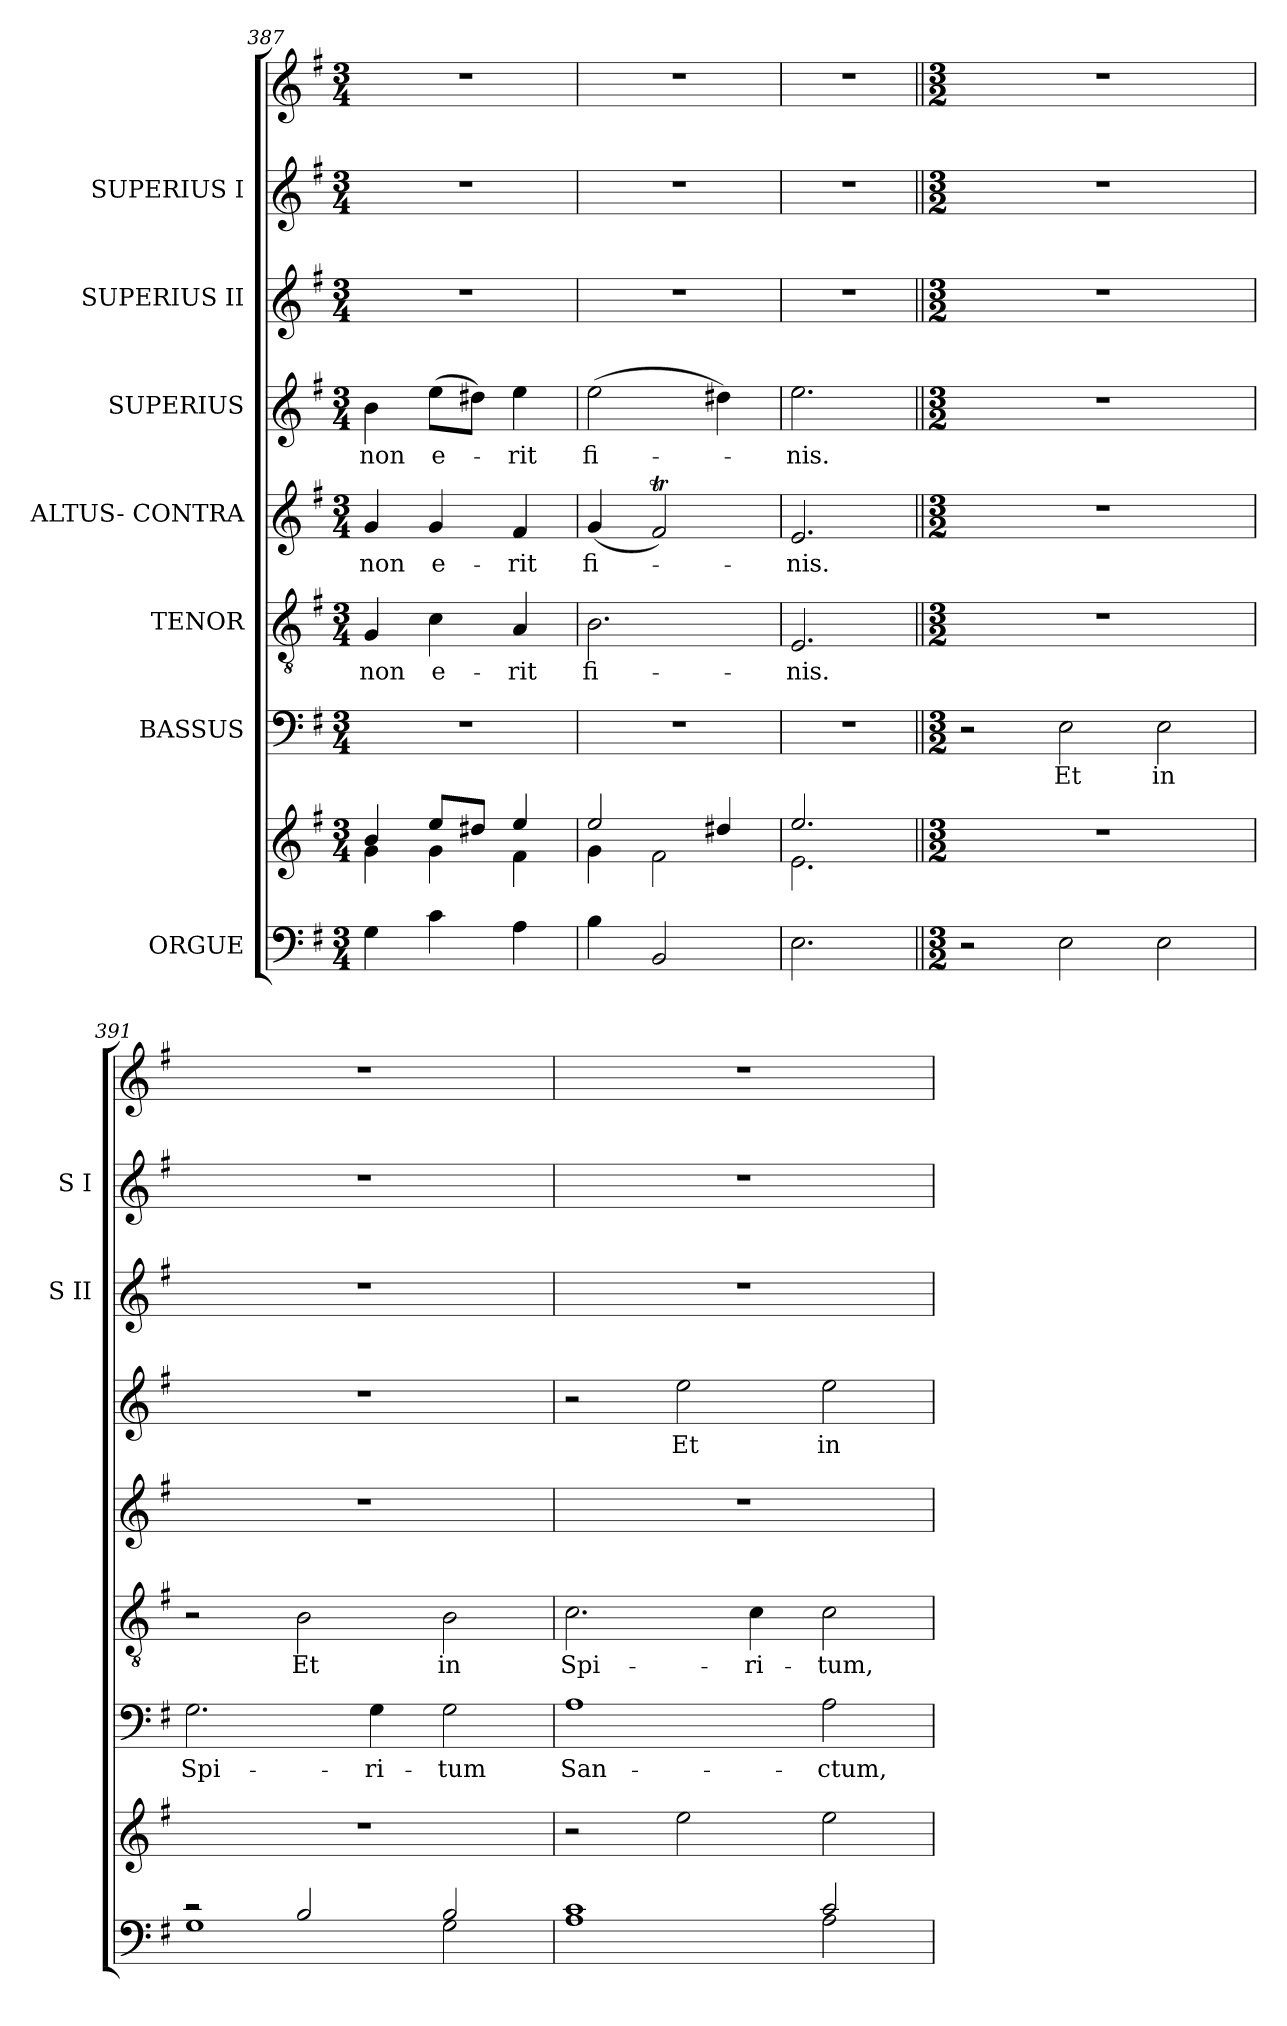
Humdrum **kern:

**kern	**kern	**kern	**text	**kern	**text	**kern	**text	**kern	**text	**kern	**kern	**kern
*part8	*part8	*part7	*part7	*part6	*part6	*part5	*part5	*part4	*part4	*part3	*part2	*part1
*staff9	*staff8	*staff7	*staff7	*staff6	*staff6	*staff5	*staff5	*staff4	*staff4	*staff3	*staff2	*staff1
*I"ORGUE	*	*I"BASSUS	*	*I"TENOR	*	*I"ALTUS- CONTRA	*	*I"SUPERIUS	*	*I"SUPERIUS II	*I"SUPERIUS I	*
*	*	*	*	*	*	*	*	*	*	*I'S II	*I'S I	*
*clefF4	*clefG2	*clefF4	*	*clefGv2	*	*clefG2	*	*clefG2	*	*clefG2	*clefG2	*clefG2
*k[f#]	*k[f#]	*k[f#]	*	*k[f#]	*	*k[f#]	*	*k[f#]	*	*k[f#]	*k[f#]	*k[f#]
*e:	*e:	*e:	*	*e:	*	*e:	*	*e:	*	*e:	*e:	*e:
*M3/4	*M3/4	*M3/4	*	*M3/4	*	*M3/4	*	*M3/4	*	*M3/4	*M3/4	*M3/4
=387	=387	=387	=387	=387	=387	=387	=387	=387	=387	=387	=387	=387
*	*^	*	*	*	*	*	*	*	*	*	*	*
!	!	!	!	!	!	!LO:LY:b	!	!LO:LY:b	!	!LO:LY:b	!	!	!
4G\	4b/	4g\	2.r	.	4G/	non	4g/	non	4b\	non	2.r	2.r	2.r
!	!	!	!	!	!	!LO:LY:b	!	!LO:LY:b	!	!LO:LY:b	!	!	!
4c\	8ee/L	4g\	.	.	4c\	e-	4g/	e-	(>8ee\L	e-	.	.	.
.	8dd#X/J	.	.	.	.	.	.	.	8dd#X\J)	.	.	.	.
!	!	!	!	!	!	!LO:LY:b	!	!LO:LY:b	!	!LO:LY:b	!	!	!
4A\	4ee/	4f#\	.	.	4A/	-rit	4f#/	-rit	4ee\	-rit	.	.	.
=388	=388	=388	=388	=388	=388	=388	=388	=388	=388	=388	=388	=388	=388
!	!	!	!	!	!	!LO:LY:b	!	!LO:LY:b	!	!LO:LY:b	!	!	!
4B\	2ee/	4g\	2.r	.	2.B\	fi-	(<4g/	fi-	(>2ee\	fi-	2.r	2.r	2.r
2BB/	.	2f#\	.	.	.	.	2f#t/)	.	.	.	.	.	.
.	4dd#X/	.	.	.	.	.	.	.	4dd#X\)	.	.	.	.
=389	=389	=389	=389	=389	=389	=389	=389	=389	=389	=389	=389	=389	=389
!	!	!	!	!	!	!LO:LY:b	!	!LO:LY:b	!	!LO:LY:b	!	!	!
2.E\	2.ee/	2.e\	2.r	.	2.E/	-nis.	2.e/	-nis.	2.ee\	-nis.	2.r	2.r	2.r
*	*v	*v	*	*	*	*	*	*	*	*	*	*	*
!!LO:PB:g=z
=390||	=390||	=390||	=390||	=390||	=390||	=390||	=390||	=390||	=390||	=390||	=390||	=390||
*M3/2	*M3/2	*M3/2	*	*M3/2	*	*M3/2	*	*M3/2	*	*M3/2	*M3/2	*M3/2
2r	1.r	2r	.	1.r	.	1.r	.	1.r	.	1.r	1.r	1.r
!	!	!	!LO:LY:b	!	!	!	!	!	!	!	!	!
2E\	.	2E\	Et	.	.	.	.	.	.	.	.	.
!	!	!	!LO:LY:b	!	!	!	!	!	!	!	!	!
2E\	.	2E\	in	.	.	.	.	.	.	.	.	.
=391	=391	=391	=391	=391	=391	=391	=391	=391	=391	=391	=391	=391
*^	*	*	*	*	*	*	*	*	*	*	*	*
!	!	!	!	!LO:LY:b	!	!	!	!	!	!	!	!	!
2rc	1G	1.r	2.G\	Spi-	2r	.	1.r	.	1.r	.	1.r	1.r	1.r
!	!	!	!	!	!	!LO:LY:b	!	!	!	!	!	!	!
2B/	.	.	.	.	2B\	Et	.	.	.	.	.	.	.
!	!	!	!	!LO:LY:b	!	!	!	!	!	!	!	!	!
.	.	.	4G\	-ri-	.	.	.	.	.	.	.	.	.
!	!	!	!	!LO:LY:b	!	!LO:LY:b	!	!	!	!	!	!	!
2B/	2G\	.	2G\	-tum	2B\	in	.	.	.	.	.	.	.
=392	=392	=392	=392	=392	=392	=392	=392	=392	=392	=392	=392	=392	=392
!	!	!	!	!LO:LY:b	!	!LO:LY:b	!	!	!	!	!	!	!
1c	1A	2r	1A	San-	2.c\	Spi-	1.r	.	2r	.	1.r	1.r	1.r
!	!	!	!	!	!	!	!	!	!	!LO:LY:b	!	!	!
.	.	2ee\	.	.	.	.	.	.	2ee\	Et	.	.	.
!	!	!	!	!	!	!LO:LY:b	!	!	!	!	!	!	!
.	.	.	.	.	4c\	-ri-	.	.	.	.	.	.	.
!	!	!	!	!LO:LY:b	!	!LO:LY:b	!	!	!	!LO:LY:b	!	!	!
2c/	2A\	2ee\	2A\	-ctum,	2c\	-tum,	.	.	2ee\	in	.	.	.
*v	*v	*	*	*	*	*	*	*	*	*	*	*	*
=	=	=	=	=	=	=	=	=	=	=	=	=
*-	*-	*-	*-	*-	*-	*-	*-	*-	*-	*-	*-	*-
